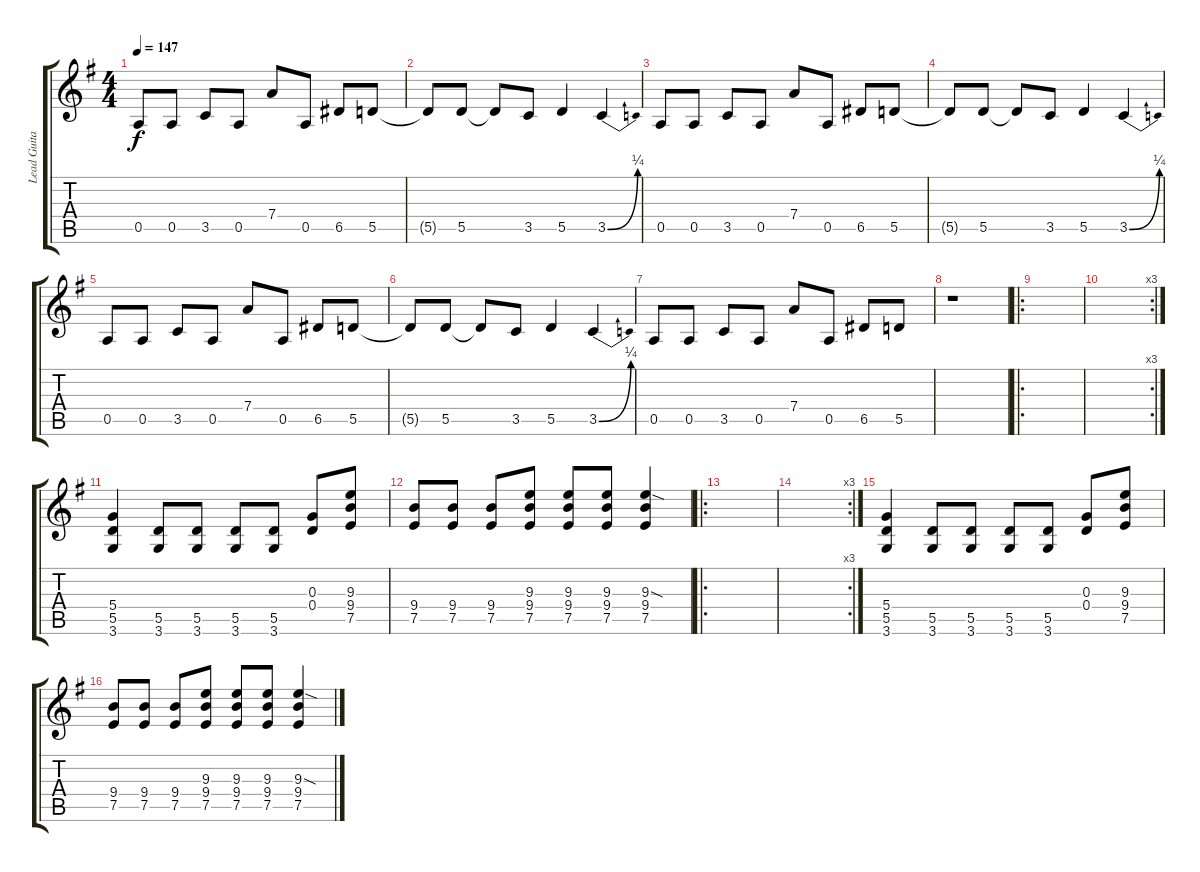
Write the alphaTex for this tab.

\track ("Lead Guitar (Noodles)" "Lead Guita") {instrument distortionguitar}
\staff {score tabs}
\tuning (E4 B3 G3 D3 A2 E2) {hide}
\ts (4 4)
\tempo 147
\clef g2
\ks g
0.5.8{dy f} 0.5.8 3.5.8 0.5.8 7.4.8 0.5.8 6.5.8 5.5.8 |
5.5{t}.8 5.5.8 5.5{t}.8 3.5.8 5.5.4 3.5{be (bend 0 0 60 1)}.4 |
0.5.8 0.5.8 3.5.8 0.5.8 7.4.8 0.5.8 6.5.8 5.5.8 |
5.5{t}.8 5.5.8 5.5{t}.8 3.5.8 5.5.4 3.5{be (bend 0 0 60 1)}.4 |
0.5.8 0.5.8 3.5.8 0.5.8 7.4.8 0.5.8 6.5.8 5.5.8 |
5.5{t}.8 5.5.8 5.5{t}.8 3.5.8 5.5.4 3.5{be (bend 0 0 60 1)}.4 |
0.5.8 0.5.8 3.5.8 0.5.8 7.4.8 0.5.8 6.5.8 5.5.8 |
r.1 |
\ro
|
\rc 3
|
(5.4 5.5 3.6).4 (5.5 3.6).8 (5.5 3.6).8 (5.5 3.6).8 (5.5 3.6).8 (0.3 0.4).8 (9.3 9.4 7.5).8 |
(9.4 7.5).8 (9.4 7.5).8 (9.4 7.5).8 (9.3 9.4 7.5).8 (9.3 9.4 7.5).8 (9.3 9.4 7.5).8 (9.3{sod} 9.4 7.5).4 |
\ro
|
\rc 3
|
(5.4 5.5 3.6).4 (5.5 3.6).8 (5.5 3.6).8 (5.5 3.6).8 (5.5 3.6).8 (0.3 0.4).8 (9.3 9.4 7.5).8 |
(9.4 7.5).8 (9.4 7.5).8 (9.4 7.5).8 (9.3 9.4 7.5).8 (9.3 9.4 7.5).8 (9.3 9.4 7.5).8 (9.3{sod} 9.4 7.5).4
